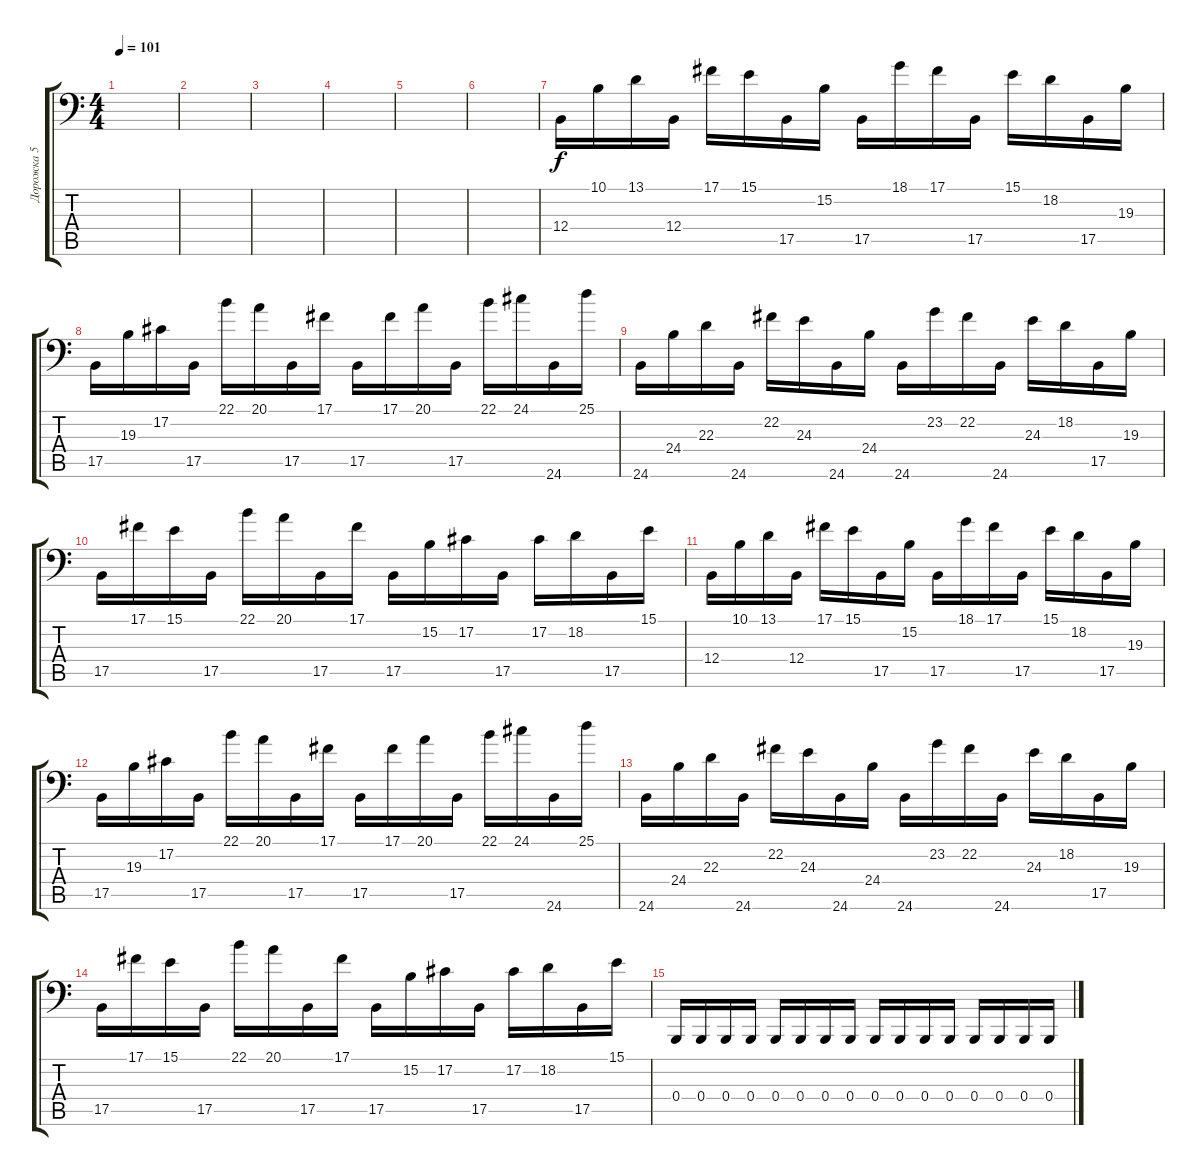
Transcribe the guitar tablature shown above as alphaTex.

\track ("Дорожка 5" "Дорожка 5") {instrument lead2sawtooth}
\staff {score tabs}
\tuning (Db3 Ab2 E2 B1 Gb1 B0) {hide}
\ts (4 4)
\tempo 101
\clef f4
\ks c
|
|
|
|
|
|
12.4.16 10.1.16 13.1.16 12.4.16 17.1.16 15.1.16 17.5.16 15.2.16 17.5.16 18.1.16 17.1.16 17.5.16 15.1.16 18.2.16 17.5.16 19.3.16 |
17.5.16 19.3.16 17.2.16 17.5.16 22.1.16 20.1.16 17.5.16 17.1.16 17.5.16 17.1.16 20.1.16 17.5.16 22.1.16 24.1.16 24.6.16 25.1.16 |
24.6.16 24.4.16 22.3.16 24.6.16 22.2.16 24.3.16 24.6.16 24.4.16 24.6.16 23.2.16 22.2.16 24.6.16 24.3.16 18.2.16 17.5.16 19.3.16 |
17.5.16 17.1.16 15.1.16 17.5.16 22.1.16 20.1.16 17.5.16 17.1.16 17.5.16 15.2.16 17.2.16 17.5.16 17.2.16 18.2.16 17.5.16 15.1.16 |
12.4.16 10.1.16 13.1.16 12.4.16 17.1.16 15.1.16 17.5.16 15.2.16 17.5.16 18.1.16 17.1.16 17.5.16 15.1.16 18.2.16 17.5.16 19.3.16 |
17.5.16 19.3.16 17.2.16 17.5.16 22.1.16 20.1.16 17.5.16 17.1.16 17.5.16 17.1.16 20.1.16 17.5.16 22.1.16 24.1.16 24.6.16 25.1.16 |
24.6.16 24.4.16 22.3.16 24.6.16 22.2.16 24.3.16 24.6.16 24.4.16 24.6.16 23.2.16 22.2.16 24.6.16 24.3.16 18.2.16 17.5.16 19.3.16 |
17.5.16 17.1.16 15.1.16 17.5.16 22.1.16 20.1.16 17.5.16 17.1.16 17.5.16 15.2.16 17.2.16 17.5.16 17.2.16 18.2.16 17.5.16 15.1.16 |
0.4.16 0.4.16 0.4.16 0.4.16 0.4.16 0.4.16 0.4.16 0.4.16 0.4.16 0.4.16 0.4.16 0.4.16 0.4.16 0.4.16 0.4.16 0.4.16
